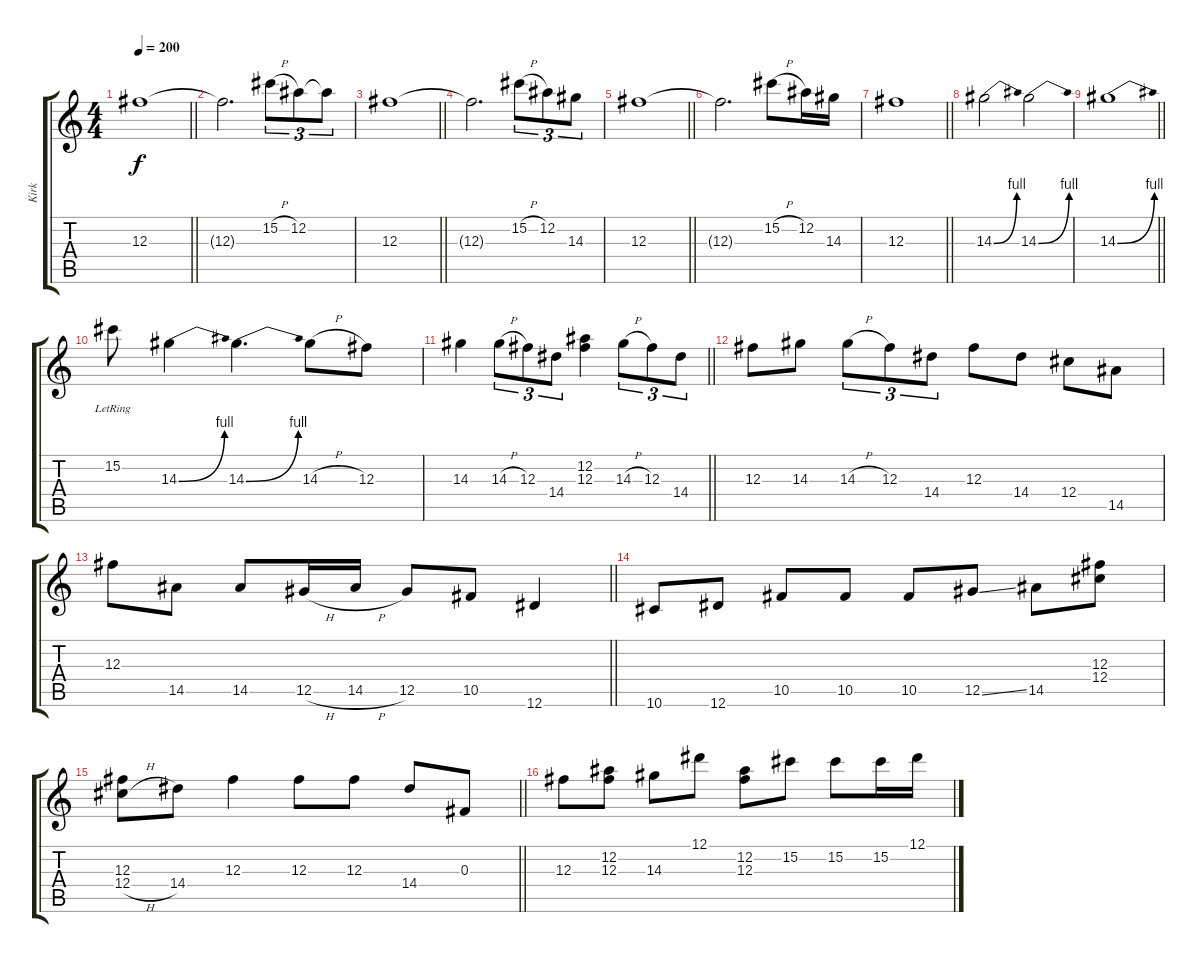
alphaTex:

\track ("Kirk" "Kirk") {instrument distortionguitar}
\staff {score tabs}
\tuning (Eb4 Bb3 Gb3 Db3 Ab2 Eb2) {hide}
\ts (4 4)
\tempo 200
\clef g2
\barLineRight lightlight
\ks c
12.3.1{dy f} |
12.3{t}.2{d} 15.2{h}.8{tu (3 2)} 12.2.8{tu (3 2)} 12.2{t}.8{tu (3 2)} |
\barLineRight lightlight
12.3.1 |
12.3{t}.2{d} 15.2{h}.8{tu (3 2)} 12.2.8{tu (3 2)} 14.3.8{tu (3 2)} |
\barLineRight lightlight
12.3.1 |
12.3{t}.2{d} 15.2{h}.8 12.2.16 14.3.16 |
\barLineRight lightlight
12.3.1 |
14.3{be (bend 0 0 60 4)}.2 14.3{be (bend 0 0 60 4)}.2 |
\barLineRight lightlight
14.3{be (bend 0 0 60 4)}.1 |
15.2{lr}.8 14.3{be (bend 0 0 60 4)}.4 14.3{be (bend 0 0 60 4)}.4{d} 14.3{h}.8 12.3.8 |
\barLineRight lightlight
14.3.4 14.3{h}.8{tu (3 2)} 12.3.8{tu (3 2)} 14.4.8{tu (3 2)} (12.2 12.3).4 14.3{h}.8{tu (3 2)} 12.3.8{tu (3 2)} 14.4.8{tu (3 2)} |
12.3.8 14.3.8 14.3{h}.8{tu (3 2)} 12.3.8{tu (3 2)} 14.4.8{tu (3 2)} 12.3.8 14.4.8 12.4.8 14.5.8 |
\barLineRight lightlight
12.3.8 14.5.8 14.5.8 12.5{h}.16 14.5{h}.16 12.5.8 10.5.8 12.6.4 |
10.6.8 12.6.8 10.5.8 10.5.8 10.5.8 12.5{ss}.8 14.5.8 (12.3 12.4).8 |
\barLineRight lightlight
(12.3 12.4{h}).8 14.4.8 12.3.4 12.3.8 12.3.8 14.4.8 0.3.8 |
12.3.8 (12.2 12.3).8 14.3.8 12.1.8 (12.2 12.3).8 15.2.8 15.2.8 15.2.16 12.1.16
